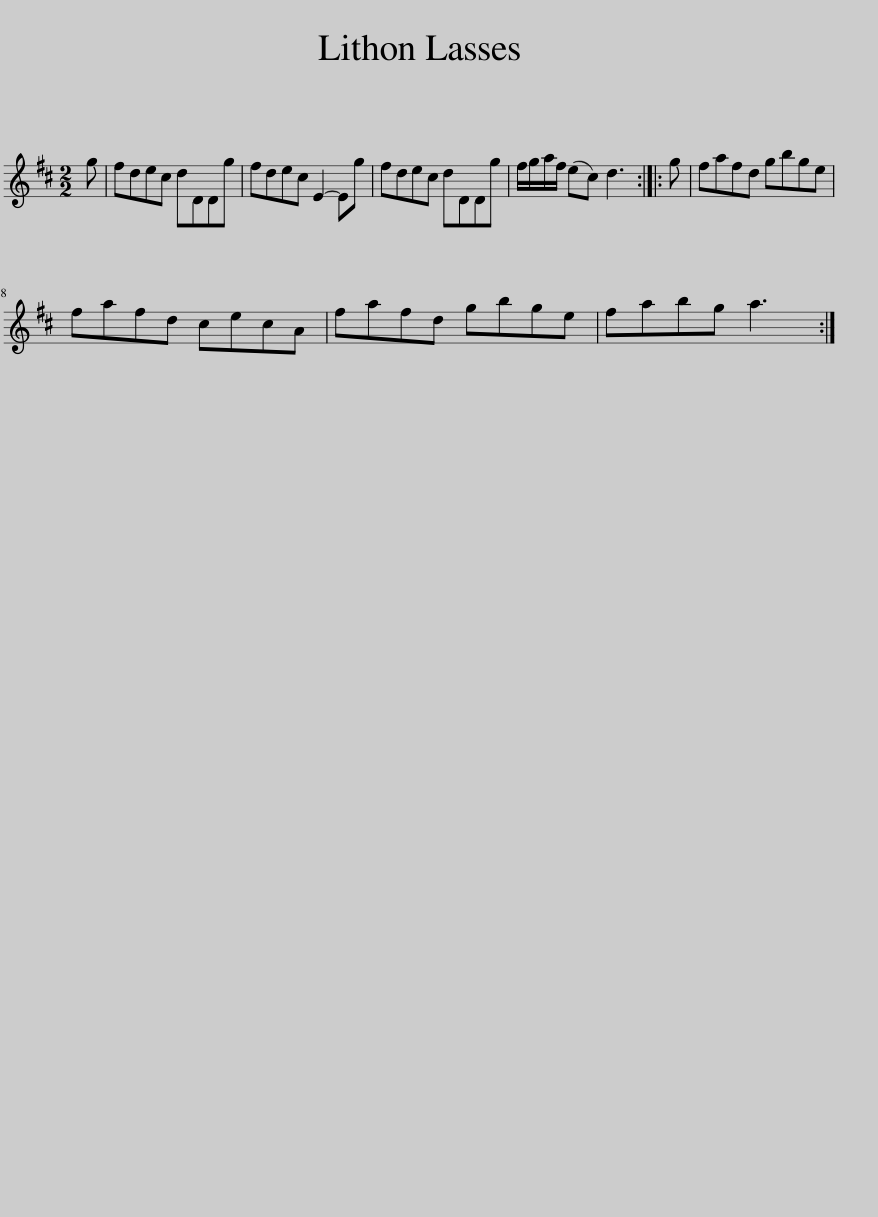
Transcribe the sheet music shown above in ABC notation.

X:1
L:1/8
M:2/2
I:linebreak $
K:D
V:1 treble
V:1
 g | fdec dDDg | fdec E2- Eg | fdec dDDg | f/g/a/f/ (ec) d3 :: %5
 g | fafd gbge |$ fafd cecA | fafd gbge | fabg a3 :| %10
